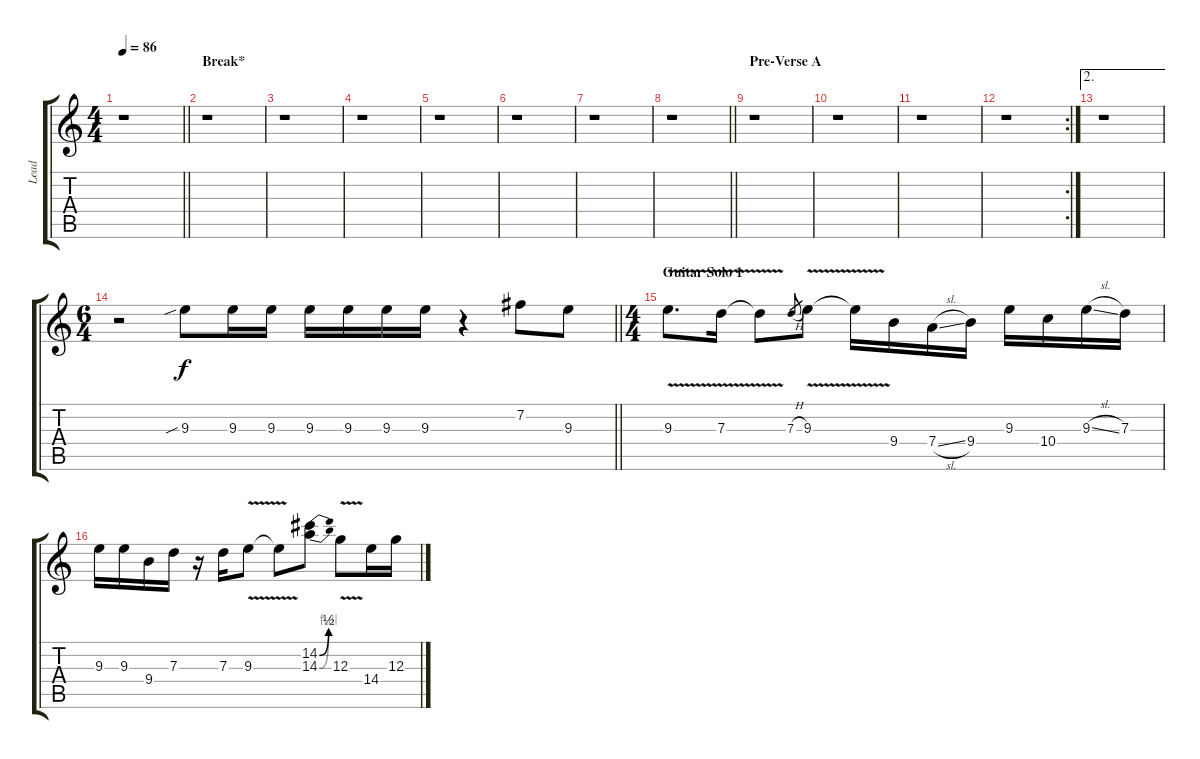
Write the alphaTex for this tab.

\track ("Lead" "Lead") {instrument overdrivenguitar}
\staff {score tabs}
\tuning (E4 B3 G3 D3 A2 E2) {hide}
\ts (4 4)
\tempo 86
\clef g2
\barLineRight lightlight
\ks c
r.1{dy f} |
\section ("" "Break*")
r.1 |
r.1 |
r.1 |
r.1 |
r.1 |
r.1 |
\barLineRight lightlight
r.1 |
\section ("" "Pre-Verse A")
r.1 |
r.1 |
r.1 |
\rc 2
r.1 |
\ae 2
r.1 |
\ts (6 4)
\barLineRight lightlight
r.2 9.3{sib}.8 9.3.16 9.3.16 9.3.16 9.3.16 9.3.16 9.3.16 r.4 7.2.8 9.3.8 |
\ts (4 4)
\section ("" "Guitar Solo 1")
9.3{v}.8{d} 7.3{v}.16 7.3{t}.8 7.3{h}.8{gr} 9.3{v}.8 9.3{t}.16 9.4.16 7.4{sl}.16 9.4.16 9.3.16 10.4.16 9.3{sl}.16 7.3.16 |
9.3.16 9.3.16 9.4.16 7.3.16 r.16 7.3.16 9.3{v}.8 9.3{t}.8 (14.2{be (bend 0 0 60 2)} 14.3{be (bend 0 0 60 4)}).8 12.3{v}.8 14.4.16 12.3.16
